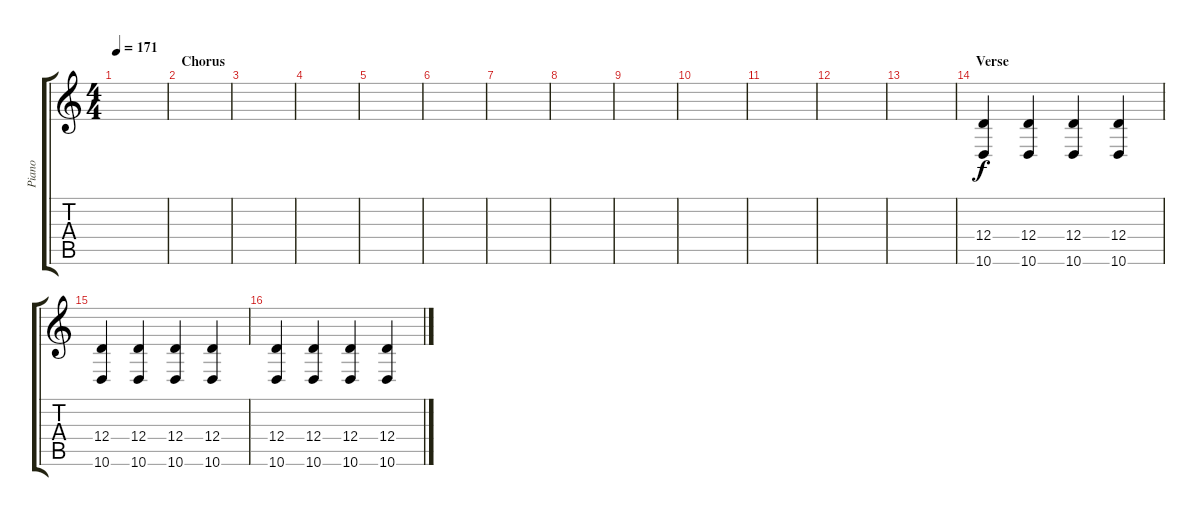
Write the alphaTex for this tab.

\track ("Piano" "Piano") {instrument honkytonkpiano}
\staff {score tabs}
\tuning (E4 B3 G3 D3 A2 E2) {hide}
\ts (4 4)
\tempo 171
\clef g2
\ks c
|
\section ("" "Chorus")
|
|
|
|
|
|
|
|
|
|
|
|
\section ("" "Verse")
(12.4 10.6).4 (12.4 10.6).4 (12.4 10.6).4 (12.4 10.6).4 |
(12.4 10.6).4 (12.4 10.6).4 (12.4 10.6).4 (12.4 10.6).4 |
(12.4 10.6).4 (12.4 10.6).4 (12.4 10.6).4 (12.4 10.6).4
